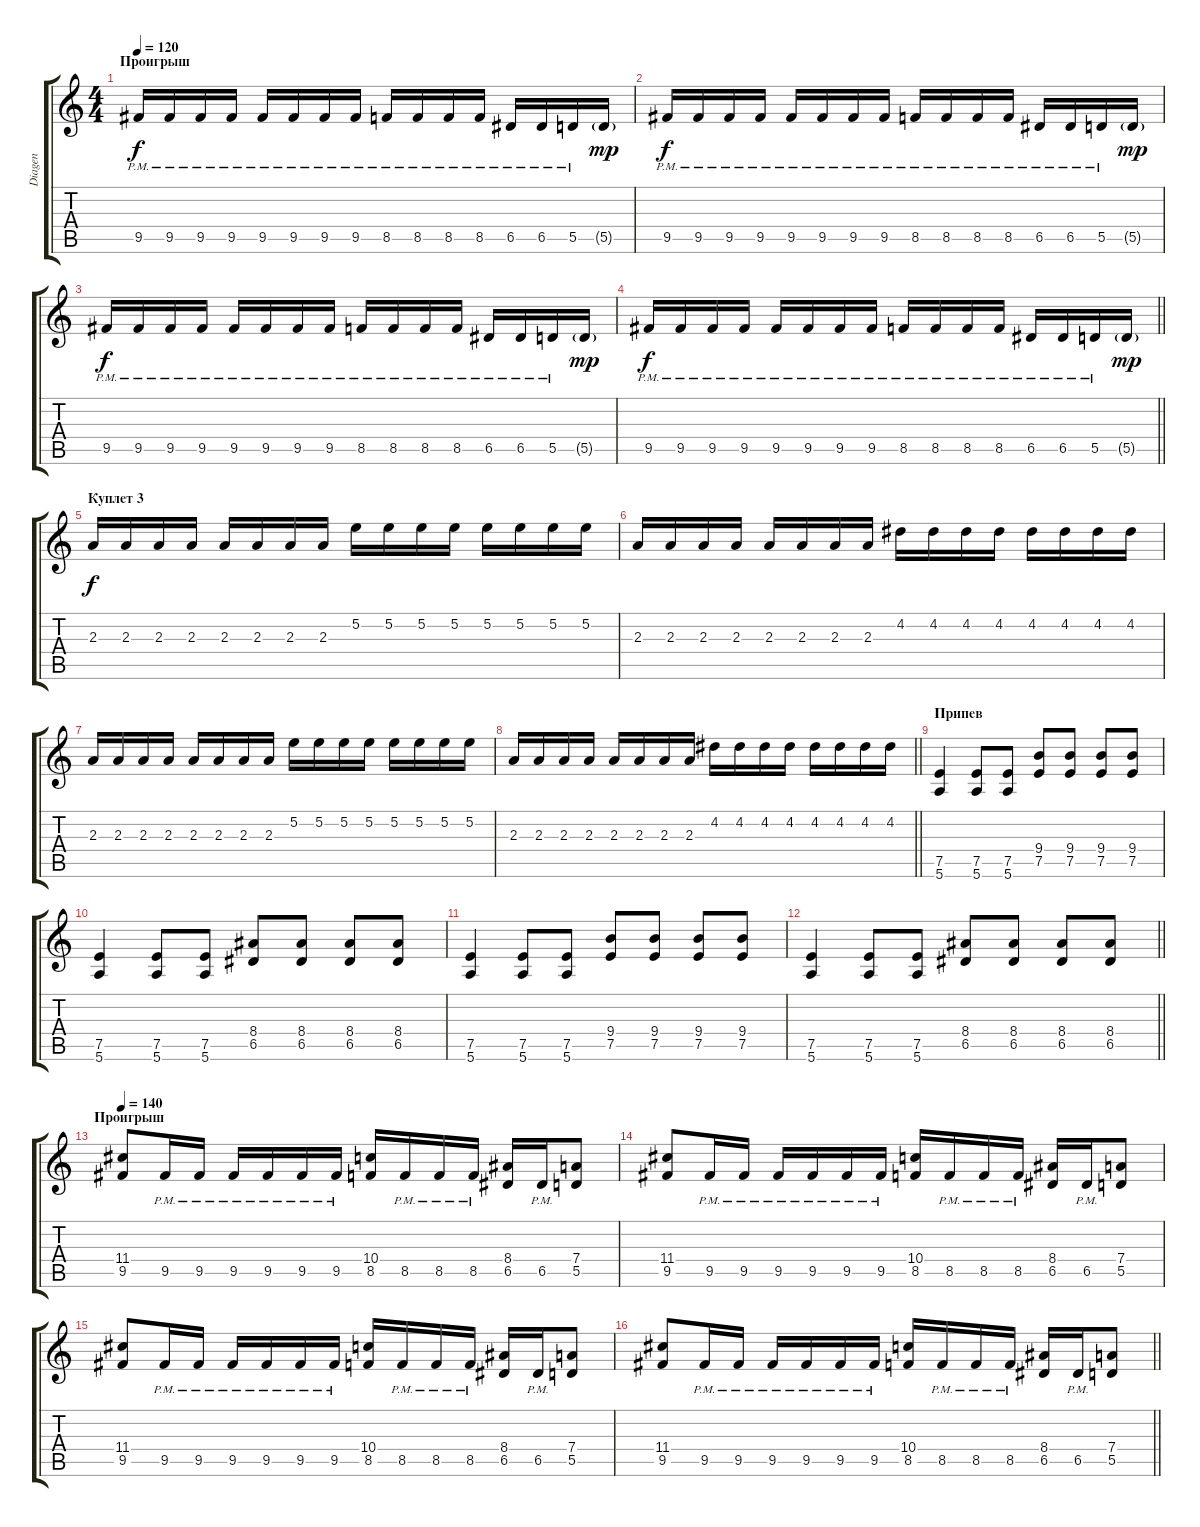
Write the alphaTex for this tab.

\track ("Diagen" "Diagen") {instrument distortionguitar}
\staff {score tabs}
\tuning (E4 B3 G3 D3 A2 E2) {hide}
\ts (4 4)
\section ("" "Проигрыш")
\tempo 120
\clef g2
\ks c
9.5{pm}.16{dy f} 9.5{pm}.16 9.5{pm}.16 9.5{pm}.16 9.5{pm}.16 9.5{pm}.16 9.5{pm}.16 9.5{pm}.16 8.5{pm}.16 8.5{pm}.16 8.5{pm}.16 8.5{pm}.16 6.5{pm}.16 6.5{pm}.16 5.5{pm}.16 5.5{g}.16{dy mp} |
9.5{pm}.16{dy f} 9.5{pm}.16 9.5{pm}.16 9.5{pm}.16 9.5{pm}.16 9.5{pm}.16 9.5{pm}.16 9.5{pm}.16 8.5{pm}.16 8.5{pm}.16 8.5{pm}.16 8.5{pm}.16 6.5{pm}.16 6.5{pm}.16 5.5{pm}.16 5.5{g}.16{dy mp} |
9.5{pm}.16{dy f} 9.5{pm}.16 9.5{pm}.16 9.5{pm}.16 9.5{pm}.16 9.5{pm}.16 9.5{pm}.16 9.5{pm}.16 8.5{pm}.16 8.5{pm}.16 8.5{pm}.16 8.5{pm}.16 6.5{pm}.16 6.5{pm}.16 5.5{pm}.16 5.5{g}.16{dy mp} |
\barLineRight lightlight
9.5{pm}.16{dy f} 9.5{pm}.16 9.5{pm}.16 9.5{pm}.16 9.5{pm}.16 9.5{pm}.16 9.5{pm}.16 9.5{pm}.16 8.5{pm}.16 8.5{pm}.16 8.5{pm}.16 8.5{pm}.16 6.5{pm}.16 6.5{pm}.16 5.5{pm}.16 5.5{g}.16{dy mp} |
\section ("" "Куплет 3")
2.3.16{dy f} 2.3.16 2.3.16 2.3.16 2.3.16 2.3.16 2.3.16 2.3.16 5.2.16 5.2.16 5.2.16 5.2.16 5.2.16 5.2.16 5.2.16 5.2.16 |
2.3.16 2.3.16 2.3.16 2.3.16 2.3.16 2.3.16 2.3.16 2.3.16 4.2.16 4.2.16 4.2.16 4.2.16 4.2.16 4.2.16 4.2.16 4.2.16 |
2.3.16 2.3.16 2.3.16 2.3.16 2.3.16 2.3.16 2.3.16 2.3.16 5.2.16 5.2.16 5.2.16 5.2.16 5.2.16 5.2.16 5.2.16 5.2.16 |
\barLineRight lightlight
2.3.16 2.3.16 2.3.16 2.3.16 2.3.16 2.3.16 2.3.16 2.3.16 4.2.16 4.2.16 4.2.16 4.2.16 4.2.16 4.2.16 4.2.16 4.2.16 |
\section ("" "Припев")
(7.5 5.6).4 (7.5 5.6).8 (7.5 5.6).8 (9.4 7.5).8 (9.4 7.5).8 (9.4 7.5).8 (9.4 7.5).8 |
(7.5 5.6).4 (7.5 5.6).8 (7.5 5.6).8 (8.4 6.5).8 (8.4 6.5).8 (8.4 6.5).8 (8.4 6.5).8 |
(7.5 5.6).4 (7.5 5.6).8 (7.5 5.6).8 (9.4 7.5).8 (9.4 7.5).8 (9.4 7.5).8 (9.4 7.5).8 |
\barLineRight lightlight
(7.5 5.6).4 (7.5 5.6).8 (7.5 5.6).8 (8.4 6.5).8 (8.4 6.5).8 (8.4 6.5).8 (8.4 6.5).8 |
\section ("" "Проигрыш")
\tempo 140
(11.4 9.5).8 9.5{pm}.16 9.5{pm}.16 9.5{pm}.16 9.5{pm}.16 9.5{pm}.16 9.5{pm}.16 (10.4 8.5).16 8.5{pm}.16 8.5{pm}.16 8.5{pm}.16 (8.4 6.5).16 6.5{pm}.16 (7.4 5.5).8 |
(11.4 9.5).8 9.5{pm}.16 9.5{pm}.16 9.5{pm}.16 9.5{pm}.16 9.5{pm}.16 9.5{pm}.16 (10.4 8.5).16 8.5{pm}.16 8.5{pm}.16 8.5{pm}.16 (8.4 6.5).16 6.5{pm}.16 (7.4 5.5).8 |
(11.4 9.5).8 9.5{pm}.16 9.5{pm}.16 9.5{pm}.16 9.5{pm}.16 9.5{pm}.16 9.5{pm}.16 (10.4 8.5).16 8.5{pm}.16 8.5{pm}.16 8.5{pm}.16 (8.4 6.5).16 6.5{pm}.16 (7.4 5.5).8 |
\barLineRight lightlight
(11.4 9.5).8 9.5{pm}.16 9.5{pm}.16 9.5{pm}.16 9.5{pm}.16 9.5{pm}.16 9.5{pm}.16 (10.4 8.5).16 8.5{pm}.16 8.5{pm}.16 8.5{pm}.16 (8.4 6.5).16 6.5{pm}.16 (7.4 5.5).8
